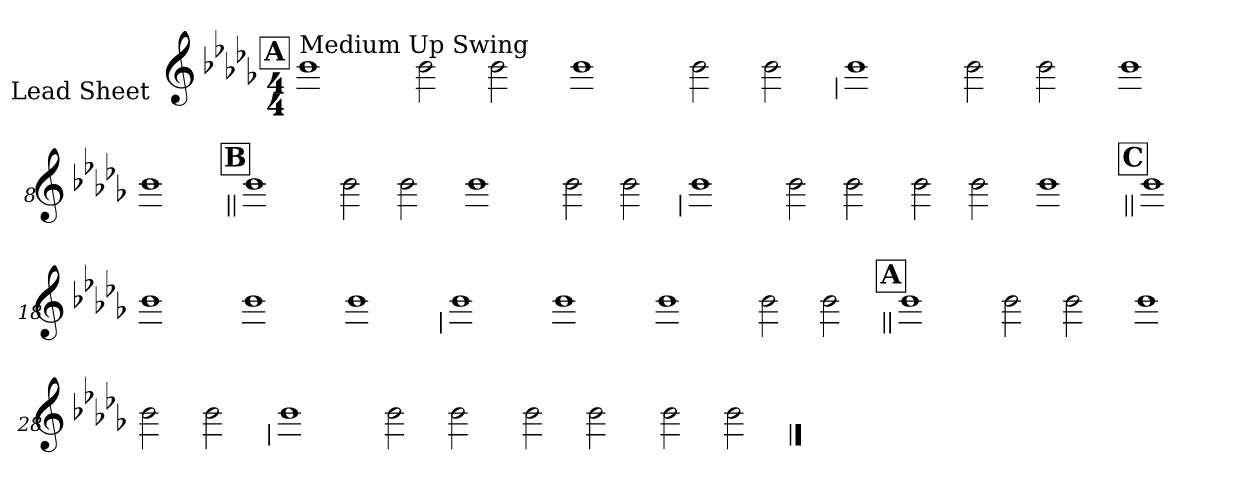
**kern
*part1
*staff1
*I"Lead Sheet
*stria0
*clefG2
*k[b-e-a-d-g-]
*b-:
*M4/4
!!LO:REH:place=s1:a:t=A
=1||
!LO:TX:a:t=Medium Up Swing
1b-
=2-
2b-
2b-
=3-
1b-
=4-
2b-
2b-
!!LO:LB:g=z
=5
1b-
=6-
2b-
2b-
=7-
1b-
=8-
1b-
!!LO:LB:g=z
!!LO:REH:place=s1:a:t=B
=9||
1b-
=10-
2b-
2b-
=11-
1b-
=12-
2b-
2b-
!!LO:LB:g=z
=13
1b-
=14-
2b-
2b-
=15-
2b-
2b-
=16-
1b-
!!LO:LB:g=z
!!LO:REH:place=s1:a:t=C
=17||
1b-
=18-
1b-
=19-
1b-
=20-
1b-
!!LO:LB:g=z
=21
1b-
=22-
1b-
=23-
1b-
=24-
2b-
2b-
!!LO:LB:g=z
!!LO:REH:place=s1:a:t=A
=25||
1b-
=26-
2b-
2b-
=27-
1b-
=28-
2b-
2b-
!!LO:LB:g=z
=29
1b-
=30-
2b-
2b-
=31-
2b-
2b-
=32-
2b-
2b-
==
*-
